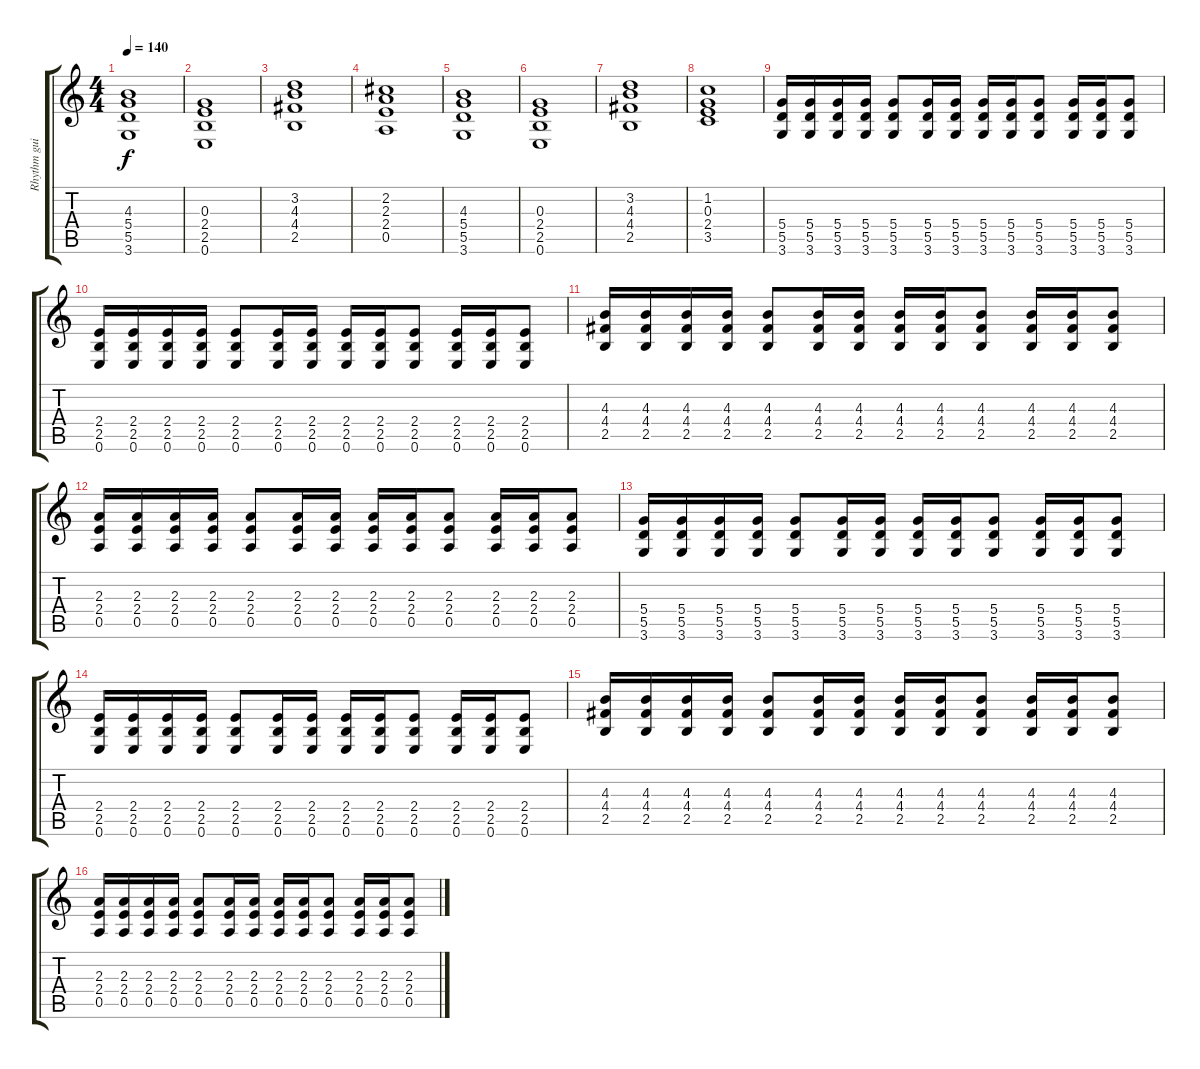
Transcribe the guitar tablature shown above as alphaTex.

\track ("Rhythm guitar" "Rhythm gui") {instrument distortionguitar}
\staff {score tabs}
\tuning (E4 B3 G3 D3 A2 E2) {hide}
\ts (4 4)
\tempo 140
\clef g2
\ks c
(4.3 5.4 5.5 3.6).1{dy f} |
(0.3 2.4 2.5 0.6).1 |
(3.2 4.3 4.4 2.5).1 |
(2.2 2.3 2.4 0.5).1 |
(4.3 5.4 5.5 3.6).1 |
(0.3 2.4 2.5 0.6).1 |
(3.2 4.3 4.4 2.5).1 |
(1.2 0.3 2.4 3.5).1 |
(5.4 5.5 3.6).16 (5.4 5.5 3.6).16 (5.4 5.5 3.6).16 (5.4 5.5 3.6).16 (5.4 5.5 3.6).8 (5.4 5.5 3.6).16 (5.4 5.5 3.6).16 (5.4 5.5 3.6).16 (5.4 5.5 3.6).16 (5.4 5.5 3.6).8 (5.4 5.5 3.6).16 (5.4 5.5 3.6).16 (5.4 5.5 3.6).8 |
(2.4 2.5 0.6).16 (2.4 2.5 0.6).16 (2.4 2.5 0.6).16 (2.4 2.5 0.6).16 (2.4 2.5 0.6).8 (2.4 2.5 0.6).16 (2.4 2.5 0.6).16 (2.4 2.5 0.6).16 (2.4 2.5 0.6).16 (2.4 2.5 0.6).8 (2.4 2.5 0.6).16 (2.4 2.5 0.6).16 (2.4 2.5 0.6).8 |
(4.3 4.4 2.5).16 (4.3 4.4 2.5).16 (4.3 4.4 2.5).16 (4.3 4.4 2.5).16 (4.3 4.4 2.5).8 (4.3 4.4 2.5).16 (4.3 4.4 2.5).16 (4.3 4.4 2.5).16 (4.3 4.4 2.5).16 (4.3 4.4 2.5).8 (4.3 4.4 2.5).16 (4.3 4.4 2.5).16 (4.3 4.4 2.5).8 |
(2.3 2.4 0.5).16 (2.3 2.4 0.5).16 (2.3 2.4 0.5).16 (2.3 2.4 0.5).16 (2.3 2.4 0.5).8 (2.3 2.4 0.5).16 (2.3 2.4 0.5).16 (2.3 2.4 0.5).16 (2.3 2.4 0.5).16 (2.3 2.4 0.5).8 (2.3 2.4 0.5).16 (2.3 2.4 0.5).16 (2.3 2.4 0.5).8 |
(5.4 5.5 3.6).16 (5.4 5.5 3.6).16 (5.4 5.5 3.6).16 (5.4 5.5 3.6).16 (5.4 5.5 3.6).8 (5.4 5.5 3.6).16 (5.4 5.5 3.6).16 (5.4 5.5 3.6).16 (5.4 5.5 3.6).16 (5.4 5.5 3.6).8 (5.4 5.5 3.6).16 (5.4 5.5 3.6).16 (5.4 5.5 3.6).8 |
(2.4 2.5 0.6).16 (2.4 2.5 0.6).16 (2.4 2.5 0.6).16 (2.4 2.5 0.6).16 (2.4 2.5 0.6).8 (2.4 2.5 0.6).16 (2.4 2.5 0.6).16 (2.4 2.5 0.6).16 (2.4 2.5 0.6).16 (2.4 2.5 0.6).8 (2.4 2.5 0.6).16 (2.4 2.5 0.6).16 (2.4 2.5 0.6).8 |
(4.3 4.4 2.5).16 (4.3 4.4 2.5).16 (4.3 4.4 2.5).16 (4.3 4.4 2.5).16 (4.3 4.4 2.5).8 (4.3 4.4 2.5).16 (4.3 4.4 2.5).16 (4.3 4.4 2.5).16 (4.3 4.4 2.5).16 (4.3 4.4 2.5).8 (4.3 4.4 2.5).16 (4.3 4.4 2.5).16 (4.3 4.4 2.5).8 |
(2.3 2.4 0.5).16 (2.3 2.4 0.5).16 (2.3 2.4 0.5).16 (2.3 2.4 0.5).16 (2.3 2.4 0.5).8 (2.3 2.4 0.5).16 (2.3 2.4 0.5).16 (2.3 2.4 0.5).16 (2.3 2.4 0.5).16 (2.3 2.4 0.5).8 (2.3 2.4 0.5).16 (2.3 2.4 0.5).16 (2.3 2.4 0.5).8
